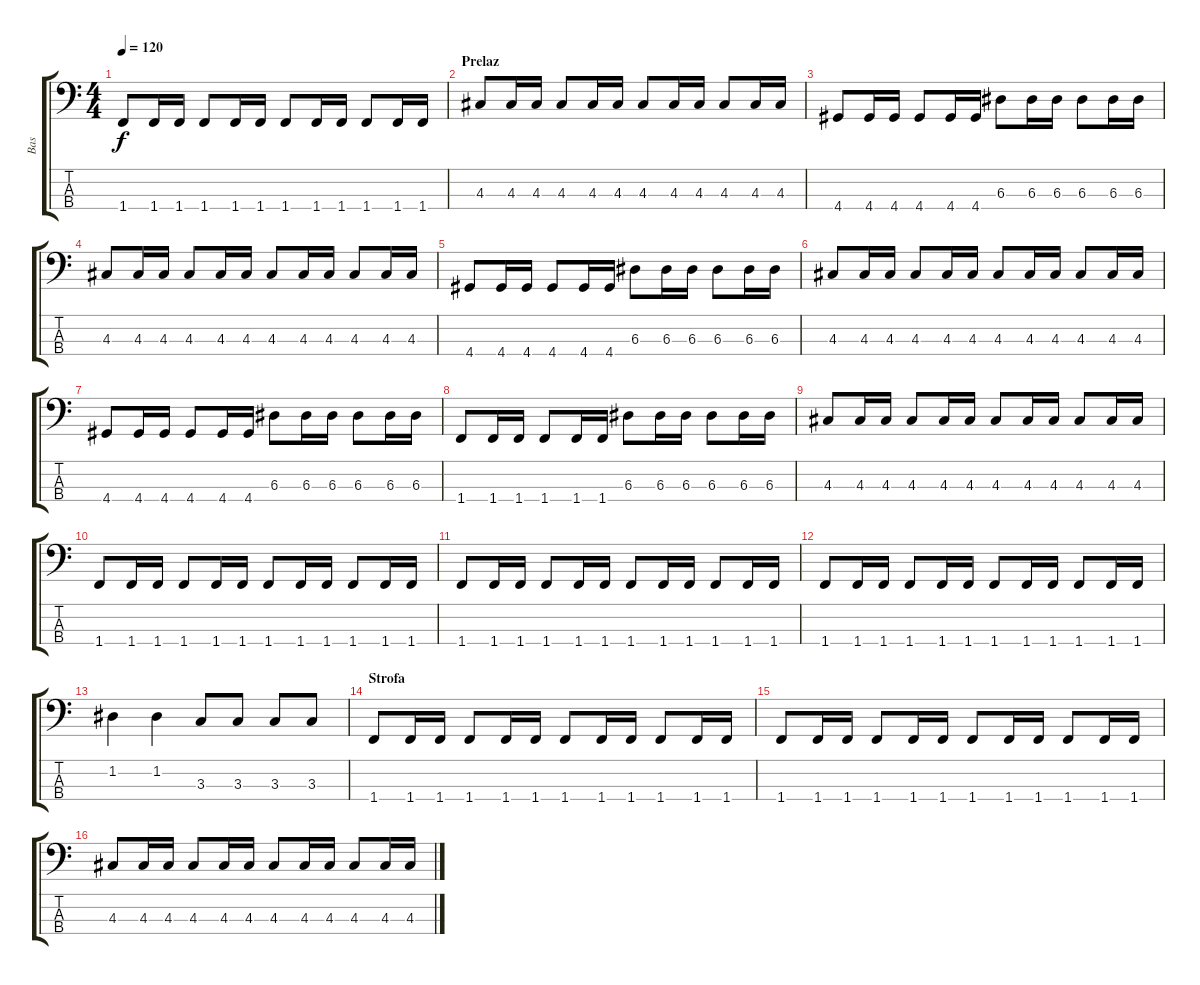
\track ("Bas" "Bas") {instrument electricbasspick}
\staff {score tabs}
\tuning (G2 D2 A1 E1) {hide}
\ts (4 4)
\tempo 120
\clef f4
\ks c
1.4.8{dy f} 1.4.16 1.4.16 1.4.8 1.4.16 1.4.16 1.4.8 1.4.16 1.4.16 1.4.8 1.4.16 1.4.16 |
\section ("" "Prelaz")
4.3.8 4.3.16 4.3.16 4.3.8 4.3.16 4.3.16 4.3.8 4.3.16 4.3.16 4.3.8 4.3.16 4.3.16 |
4.4.8 4.4.16 4.4.16 4.4.8 4.4.16 4.4.16 6.3.8 6.3.16 6.3.16 6.3.8 6.3.16 6.3.16 |
4.3.8 4.3.16 4.3.16 4.3.8 4.3.16 4.3.16 4.3.8 4.3.16 4.3.16 4.3.8 4.3.16 4.3.16 |
4.4.8 4.4.16 4.4.16 4.4.8 4.4.16 4.4.16 6.3.8 6.3.16 6.3.16 6.3.8 6.3.16 6.3.16 |
4.3.8 4.3.16 4.3.16 4.3.8 4.3.16 4.3.16 4.3.8 4.3.16 4.3.16 4.3.8 4.3.16 4.3.16 |
4.4.8 4.4.16 4.4.16 4.4.8 4.4.16 4.4.16 6.3.8 6.3.16 6.3.16 6.3.8 6.3.16 6.3.16 |
1.4.8 1.4.16 1.4.16 1.4.8 1.4.16 1.4.16 6.3.8 6.3.16 6.3.16 6.3.8 6.3.16 6.3.16 |
4.3.8 4.3.16 4.3.16 4.3.8 4.3.16 4.3.16 4.3.8 4.3.16 4.3.16 4.3.8 4.3.16 4.3.16 |
1.4.8 1.4.16 1.4.16 1.4.8 1.4.16 1.4.16 1.4.8 1.4.16 1.4.16 1.4.8 1.4.16 1.4.16 |
1.4.8 1.4.16 1.4.16 1.4.8 1.4.16 1.4.16 1.4.8 1.4.16 1.4.16 1.4.8 1.4.16 1.4.16 |
1.4.8 1.4.16 1.4.16 1.4.8 1.4.16 1.4.16 1.4.8 1.4.16 1.4.16 1.4.8 1.4.16 1.4.16 |
1.2.4 1.2.4 3.3.8 3.3.8 3.3.8 3.3.8 |
\section ("" "Strofa")
1.4.8 1.4.16 1.4.16 1.4.8 1.4.16 1.4.16 1.4.8 1.4.16 1.4.16 1.4.8 1.4.16 1.4.16 |
1.4.8 1.4.16 1.4.16 1.4.8 1.4.16 1.4.16 1.4.8 1.4.16 1.4.16 1.4.8 1.4.16 1.4.16 |
4.3.8 4.3.16 4.3.16 4.3.8 4.3.16 4.3.16 4.3.8 4.3.16 4.3.16 4.3.8 4.3.16 4.3.16
